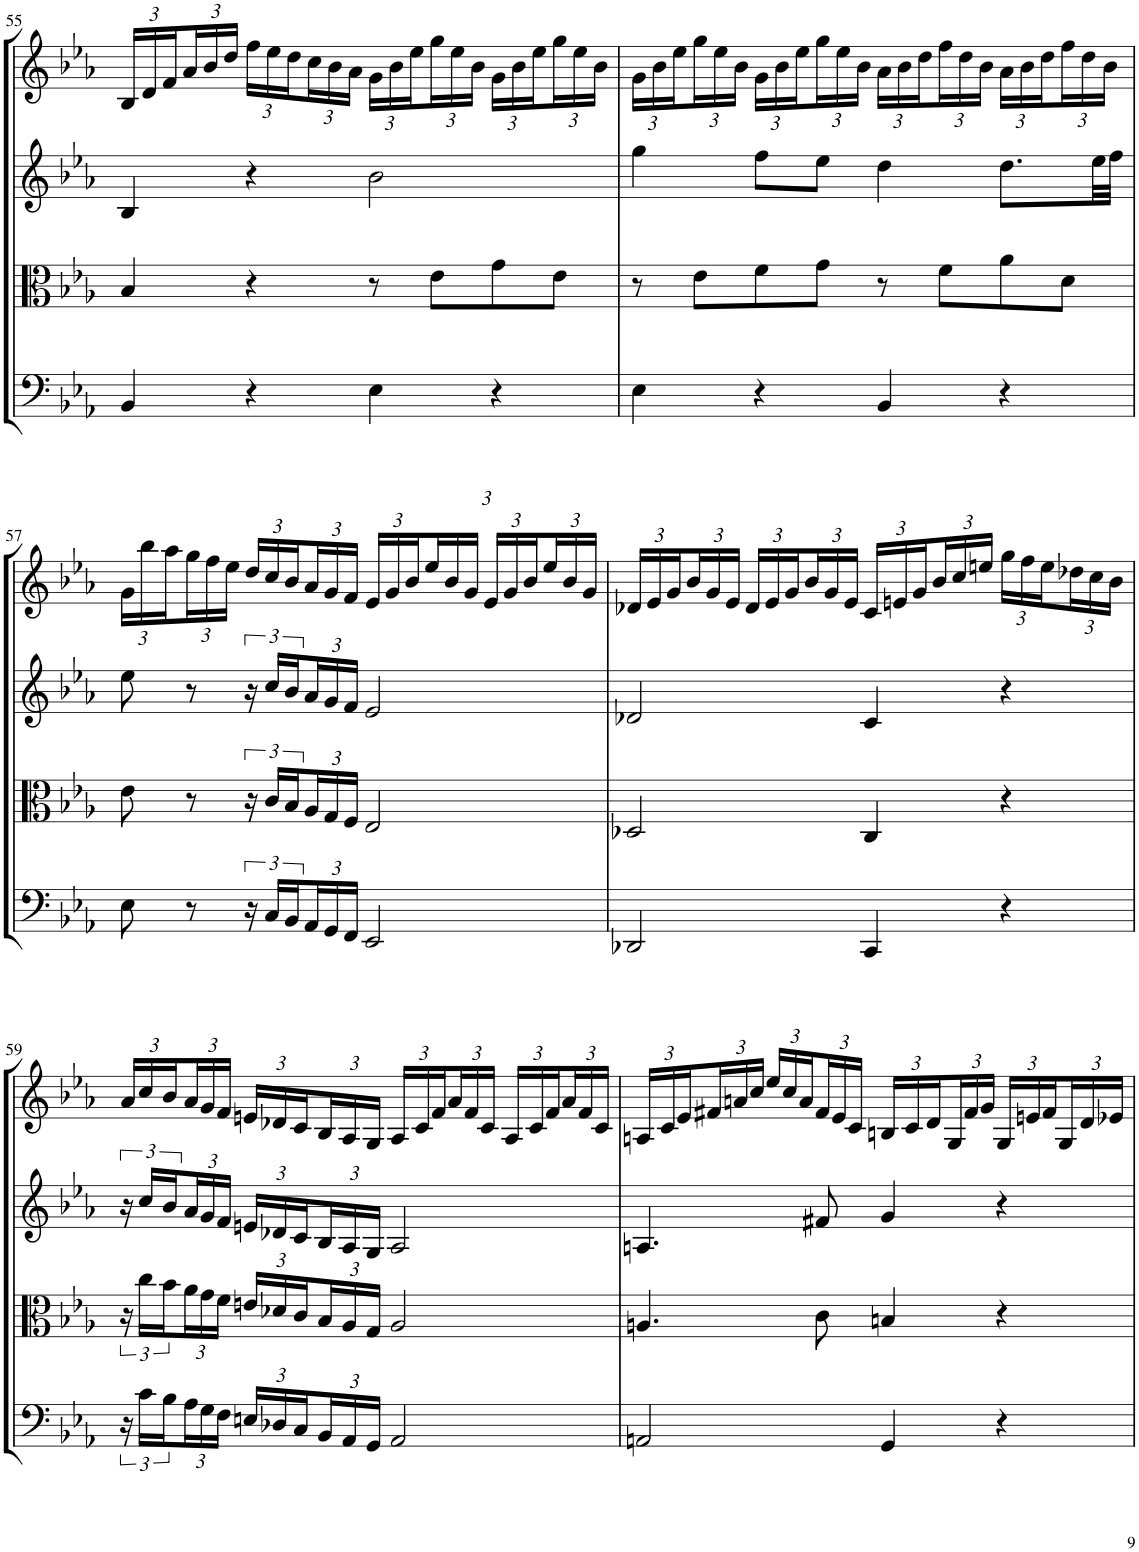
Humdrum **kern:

**kern	**kern	**kern	**kern
*part4	*part3	*part2	*part1
*staff4	*staff3	*staff2	*staff1
*I"Violoncello	*I"Viola	*I"Violin II	*I"Violin I
*I'Vc	*I'Vla	*I'Vln	*I'Vln
!!LO:PB:g=z
*clefF4	*clefC3	*clefG2	*clefG2
*k[b-e-a-]	*k[b-e-a-]	*k[b-e-a-]	*k[b-e-a-]
*M4/4	*M4/4	*M4/4	*M4/4
*met(c)	*met(c)	*met(c)	*met(c)
*	*	*	*Xbrackettup
=55	=55	=55	=55
4BB-/	4B-/	4B-/	24B-/LL
.	.	.	24d/
.	.	.	24f/
.	.	.	24a-/
.	.	.	24b-/
.	.	.	24dd/JJ
4r	4r	4r	24ff\LL
.	.	.	24ee-\
.	.	.	24dd\
.	.	.	24cc\
.	.	.	24b-\
.	.	.	24a-\JJ
4E-\	8r	2b-\	24g\LL
.	.	.	24b-\
.	.	.	24ee-\
.	8e-\L	.	24gg\
.	.	.	24ee-\
.	.	.	24b-\JJ
4r	8g\	.	24g\LL
.	.	.	24b-\
.	.	.	24ee-\
.	8e-\J	.	24gg\
.	.	.	24ee-\
.	.	.	24b-\JJ
=56	=56	=56	=56
4E-\	8r	4gg\	24g\LL
.	.	.	24b-\
.	.	.	24ee-\
.	8e-\L	.	24gg\
.	.	.	24ee-\
.	.	.	24b-\JJ
4r	8f\	8ff\L	24g\LL
.	.	.	24b-\
.	.	.	24ee-\
.	8g\J	8ee-\J	24gg\
.	.	.	24ee-\
.	.	.	24b-\JJ
4BB-/	8r	4dd\	24a-\LL
.	.	.	24b-\
.	.	.	24dd\
.	8f\L	.	24ff\
.	.	.	24dd\
.	.	.	24b-\JJ
4r	8a-\	8.dd\L	24a-\LL
.	.	.	24b-\
.	.	.	24dd\
.	8d\J	.	24ff\
.	.	.	24dd\
.	.	32ee-\LL	.
.	.	.	24b-\JJ
.	.	32ff\JJJ	.
!!LO:LB:g=z
=57	=57	=57	=57
8E-\	8e-\	8ee-\	24g\LL
.	.	.	24bb-\
.	.	.	24aa-\
8r	8r	8r	24gg\
.	.	.	24ff\
.	.	.	24ee-\JJ
24r	24r	24r	24dd/LL
24C/LL	24c/LL	24cc/LL	24cc/
24BB-/	24B-/	24b-/	24b-/
*Xbrackettup	*Xbrackettup	*Xbrackettup	*
24AA-/	24A-/	24a-/	24a-/
24GG/	24G/	24g/	24g/
24FF/JJ	24F/JJ	24f/JJ	24f/JJ
2EE-/	2E-/	2e-/	24e-/LL
.	.	.	24g/
.	.	.	24b-/
.	.	.	24ee-/
.	.	.	24b-/
.	.	.	24g/JJ
.	.	.	24e-/LL
.	.	.	24g/
.	.	.	24b-/
.	.	.	24ee-/
.	.	.	24b-/
.	.	.	24g/JJ
=58	=58	=58	=58
2DD-X/	2D-X/	2d-X/	24d-X/LL
.	.	.	24e-/
.	.	.	24g/
.	.	.	24b-/
.	.	.	24g/
.	.	.	24e-/JJ
.	.	.	24d-/LL
.	.	.	24e-/
.	.	.	24g/
.	.	.	24b-/
.	.	.	24g/
.	.	.	24e-/JJ
4CC/	4C/	4c/	24c/LL
.	.	.	24en/
.	.	.	24g/
.	.	.	24b-/
.	.	.	24cc/
.	.	.	24een/JJ
4r	4r	4r	24gg\LL
.	.	.	24ff\
.	.	.	24ee\
.	.	.	24dd-X\
.	.	.	24cc\
.	.	.	24b-\JJ
!!LO:LB:g=z
=59	=59	=59	=59
*brackettup	*brackettup	*brackettup	*
24r	24r	24r	24a-/LL
24c\LL	24cc\LL	24cc/LL	24cc/
24B-\	24b-\	24b-/	24b-/
*Xbrackettup	*Xbrackettup	*Xbrackettup	*
24A-\	24a-\	24a-/	24a-/
24G\	24g\	24g/	24g/
24F\JJ	24f\JJ	24f/JJ	24f/JJ
24En/LL	24en/LL	24en/LL	24en/LL
24D-X/	24d-X/	24d-X/	24d-X/
24C/	24c/	24c/	24c/
24BB-/	24B-/	24B-/	24B-/
24AA-/	24A-/	24A-/	24A-/
24GG/JJ	24G/JJ	24G/JJ	24G/JJ
2AA-/	2A-/	2A-/	24A-/LL
.	.	.	24c/
.	.	.	24f/
.	.	.	24a-/
.	.	.	24f/
.	.	.	24c/JJ
.	.	.	24A-/LL
.	.	.	24c/
.	.	.	24f/
.	.	.	24a-/
.	.	.	24f/
.	.	.	24c/JJ
=60	=60	=60	=60
2AAn/	4.An/	4.An/	24An/LL
.	.	.	24c/
.	.	.	24e-/
.	.	.	24f#X/
.	.	.	24an/
.	.	.	24cc/JJ
.	.	.	24ee-/LL
.	.	.	24cc/
.	.	.	24a/
.	8c\	8f#X/	24f#/
.	.	.	24e-/
.	.	.	24c/JJ
4GG/	4Bn/	4g/	24Bn/LL
.	.	.	24c/
.	.	.	24d/
.	.	.	24G/
.	.	.	24f#/
.	.	.	24g/JJ
4r	4r	4r	24G/LL
.	.	.	24en/
.	.	.	24f#/
.	.	.	24G/
.	.	.	24d/
.	.	.	24e-X/JJ
=	=	=	=
*-	*-	*-	*-
